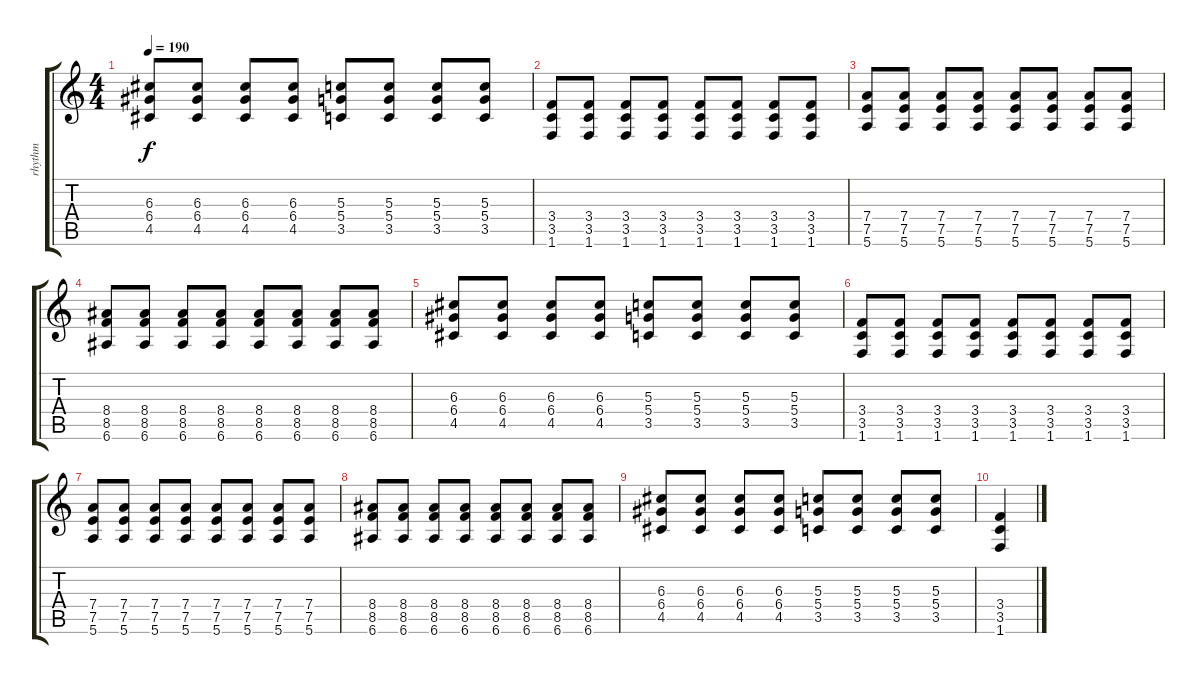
\track ("rhythm " "rhythm ") {instrument overdrivenguitar}
\staff {score tabs}
\tuning (E4 B3 G3 D3 A2 E2) {hide}
\ts (4 4)
\tempo 190
\clef g2
\ks c
(6.3 6.4 4.5).8{dy f} (6.3 6.4 4.5).8 (6.3 6.4 4.5).8 (6.3 6.4 4.5).8 (5.3 5.4 3.5).8 (5.3 5.4 3.5).8 (5.3 5.4 3.5).8 (5.3 5.4 3.5).8 |
(3.4 3.5 1.6).8 (3.4 3.5 1.6).8 (3.4 3.5 1.6).8 (3.4 3.5 1.6).8 (3.4 3.5 1.6).8 (3.4 3.5 1.6).8 (3.4 3.5 1.6).8 (3.4 3.5 1.6).8 |
(7.4 7.5 5.6).8 (7.4 7.5 5.6).8 (7.4 7.5 5.6).8 (7.4 7.5 5.6).8 (7.4 7.5 5.6).8 (7.4 7.5 5.6).8 (7.4 7.5 5.6).8 (7.4 7.5 5.6).8 |
(8.4 8.5 6.6).8 (8.4 8.5 6.6).8 (8.4 8.5 6.6).8 (8.4 8.5 6.6).8 (8.4 8.5 6.6).8 (8.4 8.5 6.6).8 (8.4 8.5 6.6).8 (8.4 8.5 6.6).8 |
(6.3 6.4 4.5).8 (6.3 6.4 4.5).8 (6.3 6.4 4.5).8 (6.3 6.4 4.5).8 (5.3 5.4 3.5).8 (5.3 5.4 3.5).8 (5.3 5.4 3.5).8 (5.3 5.4 3.5).8 |
(3.4 3.5 1.6).8 (3.4 3.5 1.6).8 (3.4 3.5 1.6).8 (3.4 3.5 1.6).8 (3.4 3.5 1.6).8 (3.4 3.5 1.6).8 (3.4 3.5 1.6).8 (3.4 3.5 1.6).8 |
(7.4 7.5 5.6).8 (7.4 7.5 5.6).8 (7.4 7.5 5.6).8 (7.4 7.5 5.6).8 (7.4 7.5 5.6).8 (7.4 7.5 5.6).8 (7.4 7.5 5.6).8 (7.4 7.5 5.6).8 |
(8.4 8.5 6.6).8 (8.4 8.5 6.6).8 (8.4 8.5 6.6).8 (8.4 8.5 6.6).8 (8.4 8.5 6.6).8 (8.4 8.5 6.6).8 (8.4 8.5 6.6).8 (8.4 8.5 6.6).8 |
(6.3 6.4 4.5).8 (6.3 6.4 4.5).8 (6.3 6.4 4.5).8 (6.3 6.4 4.5).8 (5.3 5.4 3.5).8 (5.3 5.4 3.5).8 (5.3 5.4 3.5).8 (5.3 5.4 3.5).8 |
(3.4 3.5 1.6).4
